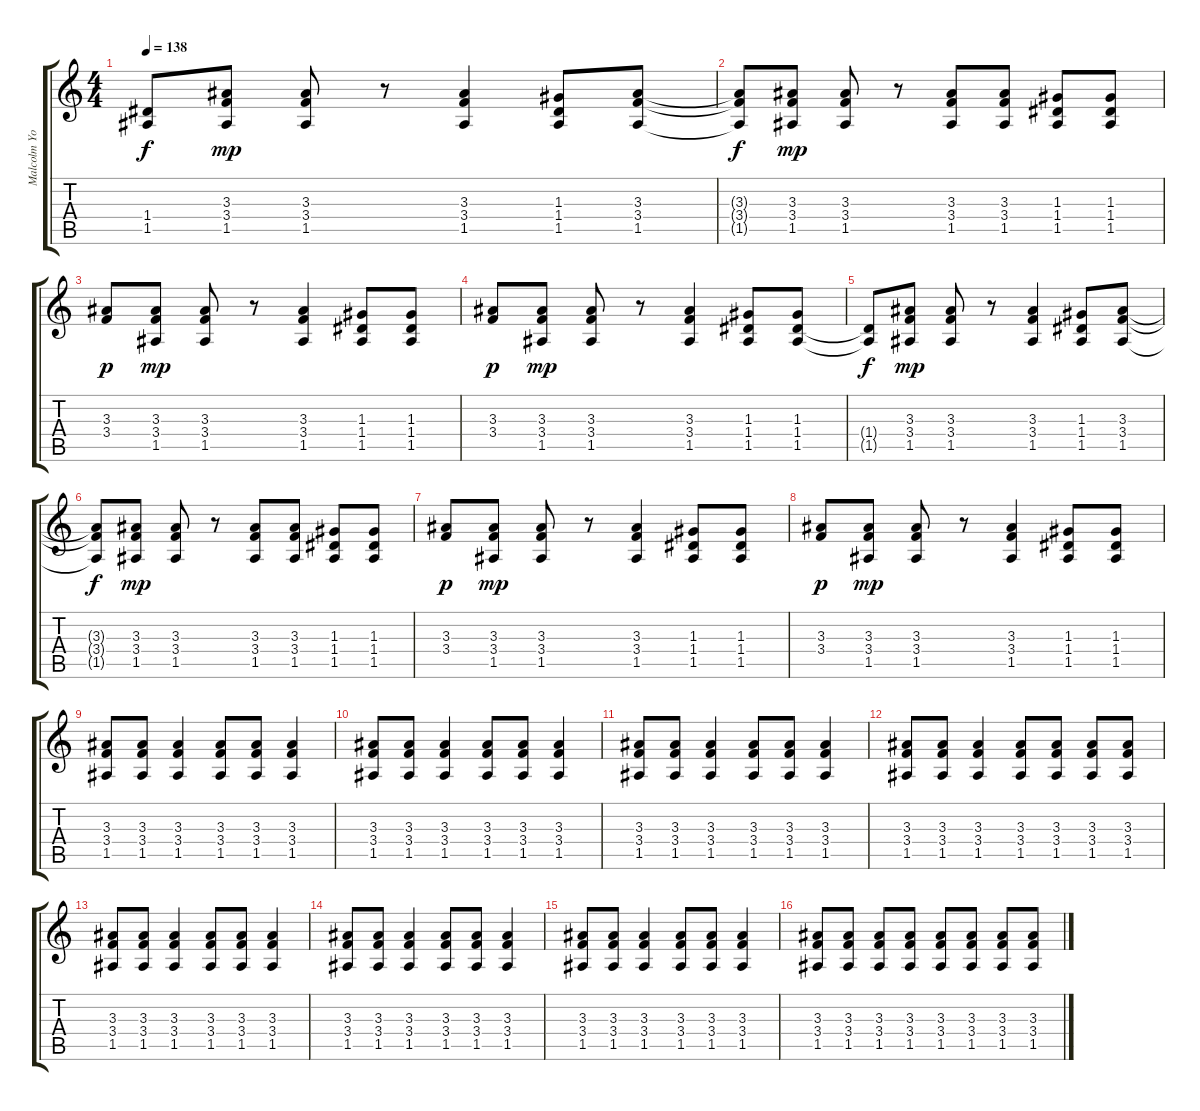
\track ("Malcolm Young" "Malcolm Yo") {instrument distortionguitar}
\staff {score tabs}
\tuning (E4 B3 G3 D3 A2 E2) {hide}
\ts (4 4)
\tempo 138
\clef g2
\ks c
(1.4{t} 1.5{t}).8{dy f} (3.3 3.4 1.5).8{dy mp} (3.3 3.4 1.5).8 r.8 (3.3 3.4 1.5).4 (1.3 1.4 1.5).8 (3.3 3.4 1.5).8 |
(3.3{t} 3.4{t} 1.5{t}).8{dy f} (3.3 3.4 1.5).8{dy mp} (3.3 3.4 1.5).8 r.8 (3.3 3.4 1.5).8 (3.3 3.4 1.5).8 (1.3 1.4 1.5).8 (1.3 1.4 1.5).8 |
(3.3 3.4).8{dy p} (3.3 3.4 1.5).8{dy mp} (3.3 3.4 1.5).8 r.8 (3.3 3.4 1.5).4 (1.3 1.4 1.5).8 (1.3 1.4 1.5).8 |
(3.3 3.4).8{dy p} (3.3 3.4 1.5).8{dy mp} (3.3 3.4 1.5).8 r.8 (3.3 3.4 1.5).4 (1.3 1.4 1.5).8 (1.3 1.4 1.5).8 |
(1.4{t} 1.5{t}).8{dy f} (3.3 3.4 1.5).8{dy mp} (3.3 3.4 1.5).8 r.8 (3.3 3.4 1.5).4 (1.3 1.4 1.5).8 (3.3 3.4 1.5).8 |
(3.3{t} 3.4{t} 1.5{t}).8{dy f} (3.3 3.4 1.5).8{dy mp} (3.3 3.4 1.5).8 r.8 (3.3 3.4 1.5).8 (3.3 3.4 1.5).8 (1.3 1.4 1.5).8 (1.3 1.4 1.5).8 |
(3.3 3.4).8{dy p} (3.3 3.4 1.5).8{dy mp} (3.3 3.4 1.5).8 r.8 (3.3 3.4 1.5).4 (1.3 1.4 1.5).8 (1.3 1.4 1.5).8 |
(3.3 3.4).8{dy p} (3.3 3.4 1.5).8{dy mp} (3.3 3.4 1.5).8 r.8 (3.3 3.4 1.5).4 (1.3 1.4 1.5).8 (1.3 1.4 1.5).8 |
(3.3 3.4 1.5).8 (3.3 3.4 1.5).8 (3.3 3.4 1.5).4 (3.3 3.4 1.5).8 (3.3 3.4 1.5).8 (3.3 3.4 1.5).4 |
(3.3 3.4 1.5).8 (3.3 3.4 1.5).8 (3.3 3.4 1.5).4 (3.3 3.4 1.5).8 (3.3 3.4 1.5).8 (3.3 3.4 1.5).4 |
(3.3 3.4 1.5).8 (3.3 3.4 1.5).8 (3.3 3.4 1.5).4 (3.3 3.4 1.5).8 (3.3 3.4 1.5).8 (3.3 3.4 1.5).4 |
(3.3 3.4 1.5).8 (3.3 3.4 1.5).8 (3.3 3.4 1.5).4 (3.3 3.4 1.5).8 (3.3 3.4 1.5).8 (3.3 3.4 1.5).8 (3.3 3.4 1.5).8 |
(3.3 3.4 1.5).8 (3.3 3.4 1.5).8 (3.3 3.4 1.5).4 (3.3 3.4 1.5).8 (3.3 3.4 1.5).8 (3.3 3.4 1.5).4 |
(3.3 3.4 1.5).8 (3.3 3.4 1.5).8 (3.3 3.4 1.5).4 (3.3 3.4 1.5).8 (3.3 3.4 1.5).8 (3.3 3.4 1.5).4 |
(3.3 3.4 1.5).8 (3.3 3.4 1.5).8 (3.3 3.4 1.5).4 (3.3 3.4 1.5).8 (3.3 3.4 1.5).8 (3.3 3.4 1.5).4 |
(3.3 3.4 1.5).8 (3.3 3.4 1.5).8 (3.3 3.4 1.5).8 (3.3 3.4 1.5).8 (3.3 3.4 1.5).8 (3.3 3.4 1.5).8 (3.3 3.4 1.5).8 (3.3 3.4 1.5).8
